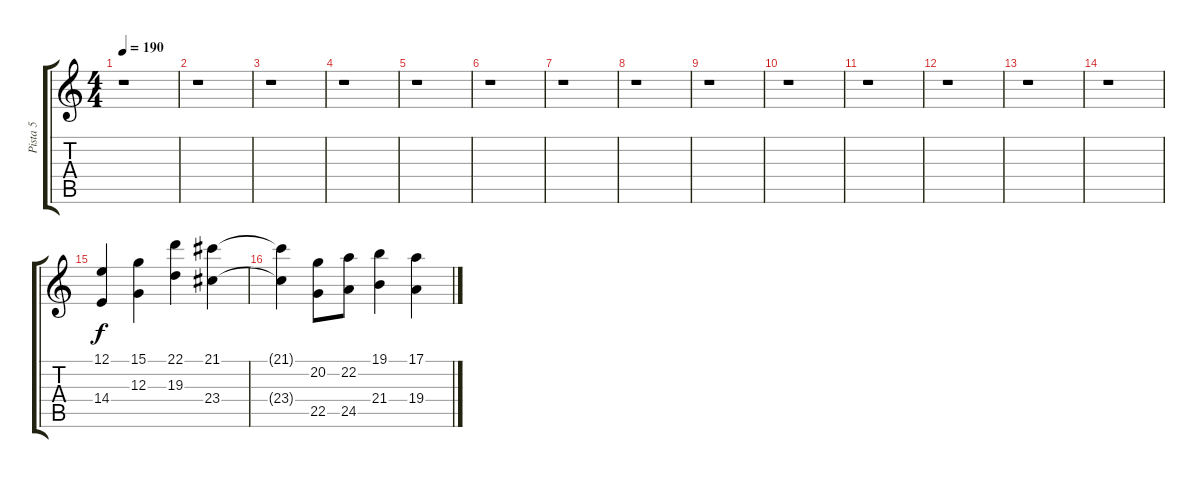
\track ("Pista 5" "Pista 5") {instrument stringensemble1}
\staff {score tabs}
\tuning (E4 B3 G3 D3 A2 E2) {hide}
\ts (4 4)
\tempo 190
\clef g2
\ks c
r.1{dy f} |
r.1 |
r.1 |
r.1 |
r.1 |
r.1 |
r.1 |
r.1 |
r.1 |
r.1 |
r.1 |
r.1 |
r.1 |
r.1 |
(12.1 14.4).4 (15.1 12.3).4 (22.1 19.3).4 (21.1 23.4).4 |
(21.1{t} 23.4{t}).4 (20.2 22.5).8 (22.2 24.5).8 (19.1 21.4).4 (17.1 19.4).4
